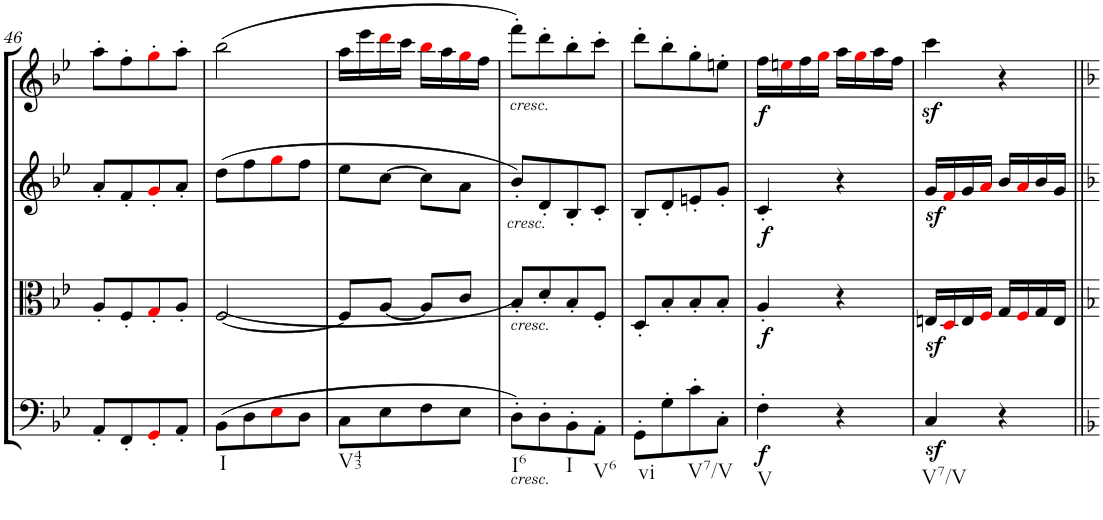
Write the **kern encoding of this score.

**kern	**dynam	**kern	**dynam	**kern	**dynam	**kern	**dynam
*part4	*part4	*part3	*part3	*part2	*part2	*part1	*part1
*staff4	*staff4	*staff3	*staff3	*staff2	*staff2	*staff1	*staff1
*I"Cello	*	*I"Viola	*	*I"2nd Violin	*	*I"1st Violin	*
*	*	*I'Vla	*	*I'Vln	*	*I'Vln	*
!!LO:PB:g=z
*clefF4	*	*clefC3	*	*clefG2	*	*clefG2	*
*k[b-e-]	*	*k[b-e-]	*	*k[b-e-]	*	*k[b-e-]	*
*B-:	*	*B-:	*	*B-:	*	*B-:	*
*M2/4	*	*M2/4	*	*M2/4	*	*M2/4	*
=46	=46	=46	=46	=46	=46	=46	=46
8AA'/L	.	8A'/L	.	8a'/L	.	8aa'\L	.
8FF'/	.	8F'/	.	8f'/	.	8ff'\	.
8GG'i/	.	8G'i/	.	8g'i/	.	8gg'i\	.
8AA'/J	.	8A'/J	.	8a'/J	.	8aa'\J	.
=47	=47	=47	=47	=47	=47	=47	=47
!LO:TX:b:t=I	!	!	!	!	!	!	!
(8BB-\L	.	([2F/	.	(8dd\L	.	(2bb-\	.
8D\	.	.	.	8ff\	.	.	.
8E-i\	.	.	.	8ggi\	.	.	.
8D\J	.	.	.	8ff\J	.	.	.
=48	=48	=48	=48	=48	=48	=48	=48
!LO:TX:b:t=V43	!	!	!	!	!	!	!
8C\L	.	8F/L]	.	8ee-\L	.	16aa\LL	.
.	.	.	.	.	.	16eee-\	.
8E-\	.	[8A/J	.	[8cc\J	.	16dddi\	.
.	.	.	.	.	.	16ccc\JJ	.
8F\	.	8A/L]	.	8cc\L]	.	16bb-i\LL	.
.	.	.	.	.	.	16aa\	.
8E-\J	.	8c/J	.	8a\J	.	16ggi\	.
.	.	.	.	.	.	16ff\JJ	.
=49	=49	=49	=49	=49	=49	=49	=49
!	!	!	!	!	!	!LO:TX:b:i:t=cresc.	!
!	!	!	!	!LO:TX:b:i:t=cresc.	!	!	!
!	!	!LO:TX:b:i:t=cresc.	!	!	!	!	!
!LO:TX:b:i:t=cresc.	!	!	!	!	!	!	!
!LO:TX:b:t=I6	!	!	!	!	!	!	!
8D'\L)	.	8B-'/L)	.	8b-'/L)	.	8fff'\L)	.
8D'\	.	8d'/	.	8d'/	.	8ddd'\	.
!LO:TX:b:t=I	!	!	!	!	!	!	!
8BB-'\	.	8B-'/	.	8B-'/	.	8bb-'\	.
!LO:TX:b:t=V6	!	!	!	!	!	!	!
8AA'\J	.	8F'/J	.	8c'/J	.	8ccc'\J	.
=50	=50	=50	=50	=50	=50	=50	=50
!LO:TX:b:t=vi	!	!	!	!	!	!	!
8GG'\L	.	8D'/L	.	8B-'/L	.	8ddd'\L	.
8G'\	.	8B-'/	.	8d'/	.	8bb-'\	.
!LO:TX:b:t=V7/V	!	!	!	!	!	!	!
8c'\	.	8B-'/	.	8en'/	.	8gg'\	.
8C'\J	.	8B-'/J	.	8g'/J	.	8een'\J	.
=51	=51	=51	=51	=51	=51	=51	=51
!LO:TX:b:t=V	!	!	!	!	!	!	!
!	!LO:DY:b	!	!LO:DY:b	!	!LO:DY:b	!	!LO:DY:b
4F'\	f	4A'/	f	4c'/	f	16ff\LL	f
.	.	.	.	.	.	16eeni\	.
.	.	.	.	.	.	16ff\	.
.	.	.	.	.	.	16ggi\JJ	.
4r	.	4r	.	4r	.	16aa\LL	.
.	.	.	.	.	.	16ggi\	.
.	.	.	.	.	.	16aa\	.
.	.	.	.	.	.	16ff\JJ	.
=52	=52	=52	=52	=52	=52	=52	=52
!LO:TX:b:t=V7/V	!	!	!	!	!	!	!
4Cz</	.	16Enz</LL	.	16gz</LL	.	4cccz<\	.
.	.	16Di/	.	16fi/	.	.	.
.	.	16E/	.	16g/	.	.	.
.	.	16Fi/JJ	.	16ai/JJ	.	.	.
4r	.	16G/LL	.	16b-/LL	.	4r	.
.	.	16Fi/	.	16ai/	.	.	.
.	.	16G/	.	16b-/	.	.	.
.	.	16E/JJ	.	16g/JJ	.	.	.
=||	=||	=||	=||	=||	=||	=||	=||
*-	*-	*-	*-	*-	*-	*-	*-
